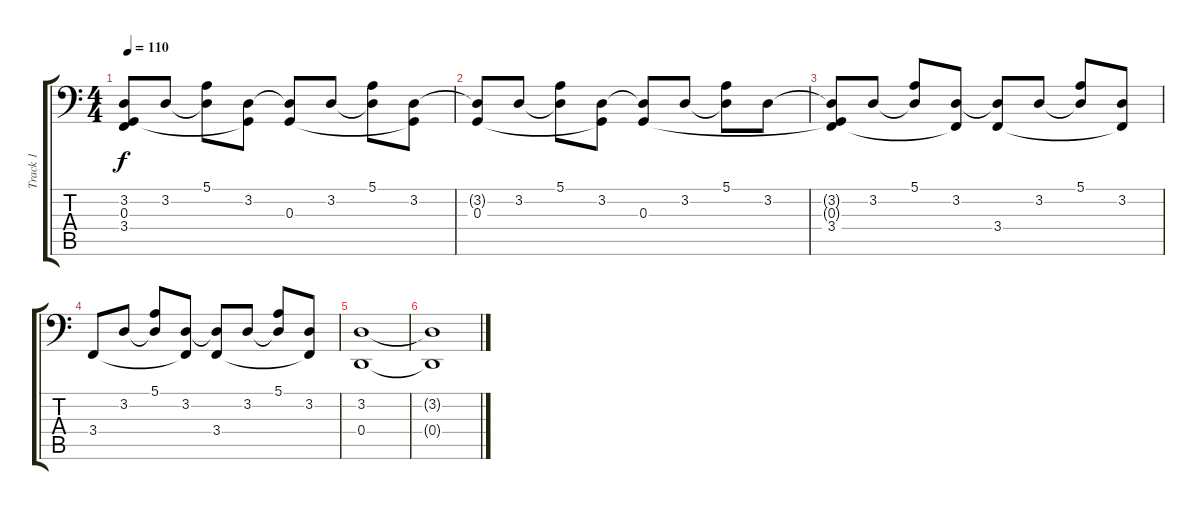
\track ("Track 1" "Track 1") {instrument acousticgrandpiano}
\staff {score tabs}
\tuning (E3 B2 G2 D2 A1 E1) {hide}
\ts (4 4)
\tempo 110
\clef f4
\ks c
(3.2{t} 0.3 3.4{t}).8{dy f} 3.2.8 (5.1 3.2{t}).8 (3.2 0.3{t}).8 (3.2{t} 0.3).8 3.2.8 (5.1 3.2{t}).8 (3.2 0.3{t}).8 |
(3.2{t} 0.3).8 3.2.8 (5.1 3.2{t}).8 (3.2 0.3{t}).8 (3.2{t} 0.3).8 3.2.8 (5.1 3.2{t}).8 3.2.8 |
(3.2{t} 0.3{t} 3.4).8 3.2.8 (5.1 3.2{t}).8 (3.2 3.4{t}).8 (3.2{t} 3.4).8 3.2.8 (5.1 3.2{t}).8 (3.2 3.4{t}).8 |
3.4.8 3.2.8 (5.1 3.2{t}).8 (3.2 3.4{t}).8 (3.2{t} 3.4).8 3.2.8 (5.1 3.2{t}).8 (3.2 3.4{t}).8 |
(3.2 0.4).1 |
(3.2{t} 0.4{t}).1
